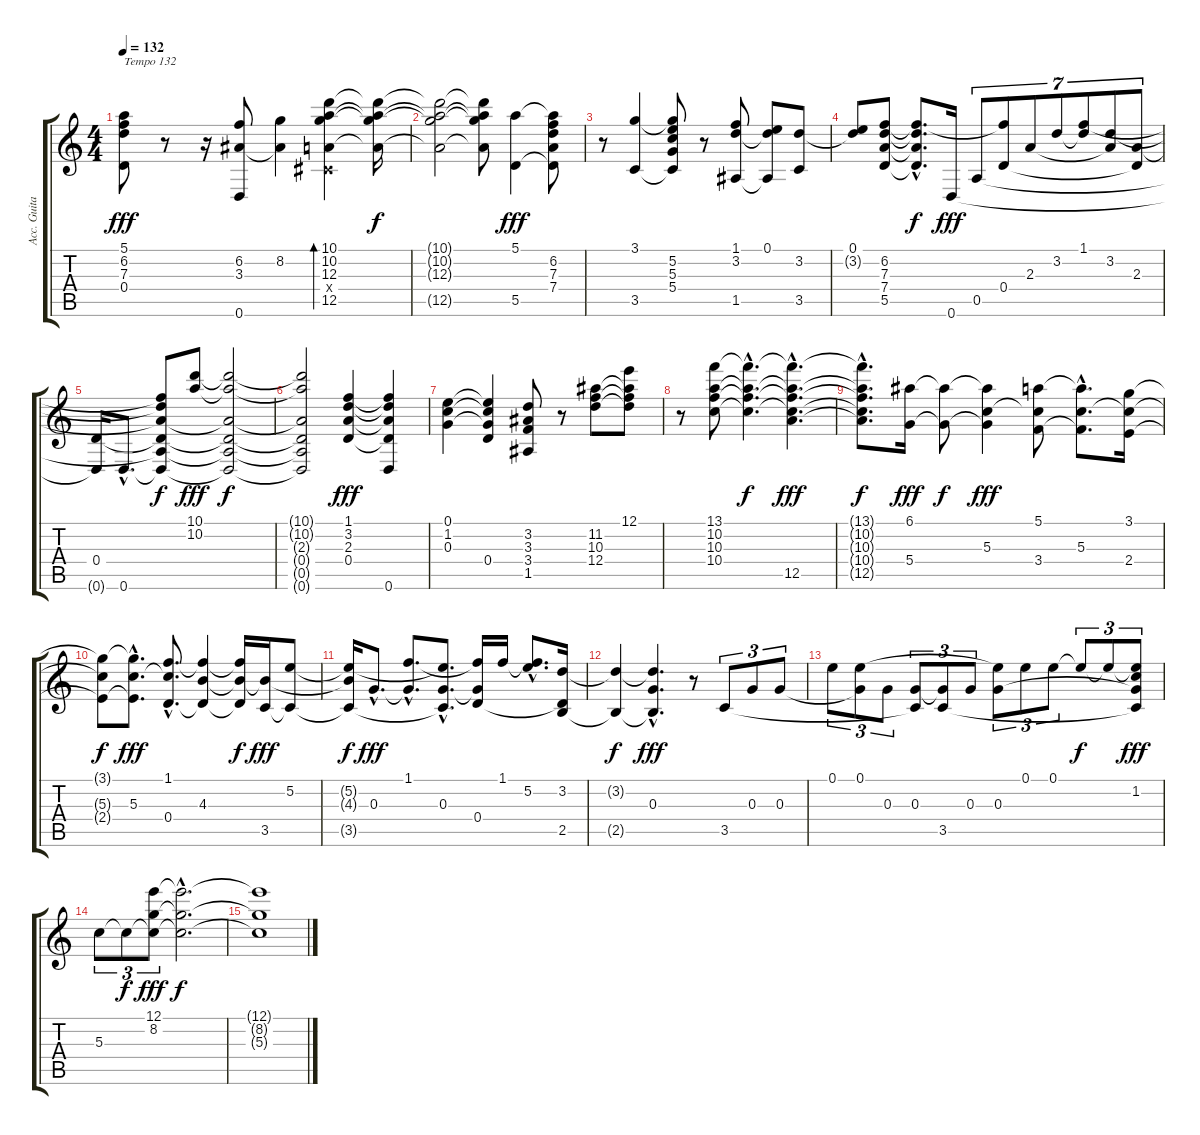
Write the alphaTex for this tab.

\track ("Acc. Guitar 1" "Acc. Guita") {instrument acousticguitarsteel}
\staff {score tabs}
\tuning (E4 B3 G3 D3 A2 D2) {hide}
\ts (4 4)
\tempo 132
\clef g2
\ks c
(5.1 6.2 7.3 0.4).8{txt "Tempo 132" dy fff} r.8 r.16 (6.2 3.3 0.6{t}).8 (8.2 3.3{t}).4 (10.1 10.2 12.3 -1.4{x} 12.5).4{bd 120} (10.1{t} 10.2{t} 12.3{t} 12.5{t}).16{dy f} |
(10.1{t} 10.2{t} 12.3{t} 12.5{t}).2 (10.1{t} 10.2{t} 12.3{t} 12.5{t}).8 (5.1 5.5).4{dy fff} (5.1{t} 6.2 7.3 7.4 5.5{t}).8 |
r.8 (3.1 3.5).4 (3.1{t} 5.2 5.3 5.4 3.5{t}).8 r.8 (1.1 3.2 1.5).8 (0.1 3.2{t} 1.5{t}).8 (3.2 3.5).8 |
(0.1 3.2{t}).8 (6.2 7.3 7.4 5.5).8 (6.2{hac t} 7.3{hac t} 7.4{hac t} 5.5{hac t}).8{d dy f} 0.6.16{dy fff} 0.5.8{tu (7 4)} (6.2{t} 0.4).8{tu (7 4)} 2.3.8{tu (7 4)} 3.2.8{tu (7 4)} (1.1 3.2{t}).8{tu (7 4)} (3.2 2.3{t}).8{tu (7 4)} (2.3 0.4{t}).8{tu (7 4)} |
(0.4 0.6{t}).16 0.6{hac}.8{d} (1.1{t} 3.2{t} 2.3{t} 0.4{t} 0.5{t} 0.6{t}).8{dy f} (10.1 10.2).8{dy fff} (10.1{t} 10.2{t} 2.3{t} 0.4{t} 0.5{t} 0.6{t}).2{dy f} |
(10.1{t} 10.2{t} 2.3{t} 0.4{t} 0.5{t} 0.6{t}).2 (1.1 3.2 2.3 0.4).4{dy fff} (1.1{t} 3.2{t} 2.3{t} 0.4{t} 0.6).4 |
(0.1 1.2 0.3).4 (0.1{t} 1.2{t} 0.3{t} 0.4).4 (3.2 3.3 3.4 1.5).8 r.8 (11.2 10.3 12.4).8 (12.1 11.2{t} 10.3{t} 12.4{t}).8 |
r.8 (13.1 10.2 10.3 10.4).8 (13.1{hac t} 10.2{hac t} 10.3{hac t} 10.4{hac t}).4{d dy f} (13.1{hac t} 10.2{hac t} 10.3{hac t} 10.4{hac t} 12.5{hac}).4{d dy fff} |
(13.1{hac t} 10.2{hac t} 10.3{hac t} 10.4{hac t} 12.5{hac t}).8{d dy f} (6.1 5.4).16{dy fff} (6.1{t} 5.4{t}).8{dy f} (6.1{t} 5.3 5.4{t}).4{dy fff} (5.1 5.3{t} 3.4).8 (5.1{hac t} 5.3{hac} 3.4{hac t}).8{d} (3.1 5.3{t} 2.4).16 |
(3.1{t} 5.3{t} 2.4{t}).8{dy f} (3.1{hac t} 5.3{hac} 2.4{hac t}).8{d dy fff} (1.1{hac} 5.3{hac t} 0.4{hac}).8{d} (1.1{t} 4.3 0.4{t}).4 (1.1{t} 4.3{t} 0.4{t}).16{dy f} (4.3{t} 3.5).16{dy fff} (5.2 3.5{t}).8 |
(5.2{t} 4.3{t} 3.5{t}).16{dy f} 0.3{hac}.8{d dy fff} (1.1{hac} 0.3{hac t}).8{d} (5.2{hac t} 0.3{hac} 3.5{hac t}).8{d} (1.1{t} 0.3{t} 0.4).16 1.1.16 (1.1{hac t} 5.2{hac}).8{d} (3.2 0.4{t} 2.5).16 |
(3.2{t} 2.5{t}).4{dy f} (3.2{hac t} 0.3{hac} 2.5{hac t}).4{d dy fff} r.8 3.5.8{tu (3 2)} 0.3.8{tu (3 2)} 0.3.8{tu (3 2)} |
0.1.8{tu (3 2)} (0.1 0.3{t}).8{tu (3 2)} 0.3.8{tu (3 2)} (0.3 3.5{t}).8{tu (3 2)} (0.3{t} 3.5).8{tu (3 2)} 0.3.8{tu (3 2)} (0.1{t} 0.3).8{tu (3 2)} 0.1.8{tu (3 2)} 0.1.8{tu (3 2)} 0.1{t}.8{tu (3 2) dy f} 0.1{t}.8{tu (3 2)} (0.1{t} 1.2 0.3{t} 3.5{t}).8{tu (3 2) dy fff} |
5.3.8{tu (3 2)} 5.3{t}.8{tu (3 2) dy f} (12.1 8.2 5.3{t}).8{tu (3 2) dy fff} (12.1{hac t} 8.2{hac t} 5.3{hac t}).2{d dy f} |
(12.1{t} 8.2{t} 5.3{t}).1
